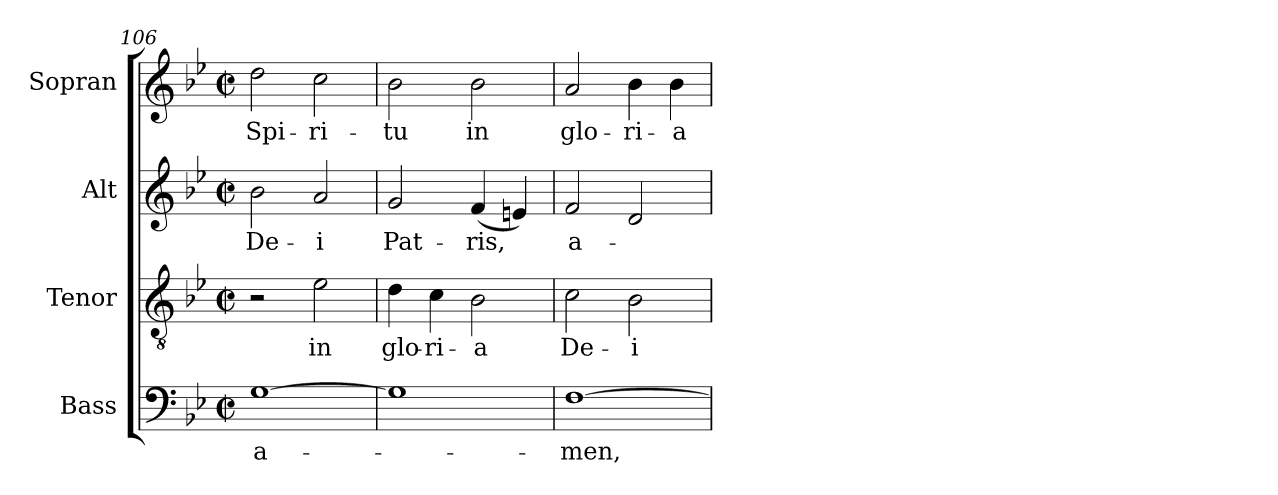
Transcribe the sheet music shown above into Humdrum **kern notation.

**kern	**text	**kern	**text	**kern	**text	**kern	**text
*part4	*part4	*part3	*part3	*part2	*part2	*part1	*part1
*staff4	*staff4	*staff3	*staff3	*staff2	*staff2	*staff1	*staff1
*I"Bass	*	*I"Tenor	*	*I"Alt	*	*I"Sopran	*
*I'B.	*	*I'T.	*	*I'A.	*	*I'S.	*
*clefF4	*	*clefGv2	*	*clefG2	*	*clefG2	*
*k[b-e-]	*	*k[b-e-]	*	*k[b-e-]	*	*k[b-e-]	*
*B-:	*	*B-:	*	*B-:	*	*B-:	*
*M2/2	*	*M2/2	*	*M2/2	*	*M2/2	*
*met(c|)	*	*met(c|)	*	*met(c|)	*	*met(c|)	*
=106	=106	=106	=106	=106	=106	=106	=106
!	!LO:LY:b	!	!	!	!LO:LY:b	!	!LO:LY:b
[1G	a-	2r	.	2b-\	De-	2dd\	Spi-
!	!	!	!LO:LY:b	!	!LO:LY:b	!	!LO:LY:b
.	.	2e-\	in	2a/	-i	2cc\	-ri-
=107	=107	=107	=107	=107	=107	=107	=107
!	!	!	!LO:LY:b	!	!LO:LY:b	!	!LO:LY:b
1G]	.	4d\	glo-	2g/	Pat-	2b-\	-tu
!	!	!	!LO:LY:b	!	!	!	!
.	.	4c\	-ri-	.	.	.	.
!	!	!	!LO:LY:b	!	!LO:LY:b	!	!LO:LY:b
.	.	2B-\	-a	(<4f/	-ris,	2b-\	in
.	.	.	.	4en/)	.	.	.
!!LO:LB:g=z
=108	=108	=108	=108	=108	=108	=108	=108
!	!LO:LY:b	!	!LO:LY:b	!	!LO:LY:b	!	!LO:LY:b
[1F	-men,	2c\	De-	2f/	a-	2a/	glo-
!	!	!	!LO:LY:b	!	!	!	!LO:LY:b
.	.	2B-\	-i	2d/	.	4b-\	-ri-
!	!	!	!	!	!	!	!LO:LY:b
.	.	.	.	.	.	4b-\	-a
=	=	=	=	=	=	=	=
*-	*-	*-	*-	*-	*-	*-	*-
